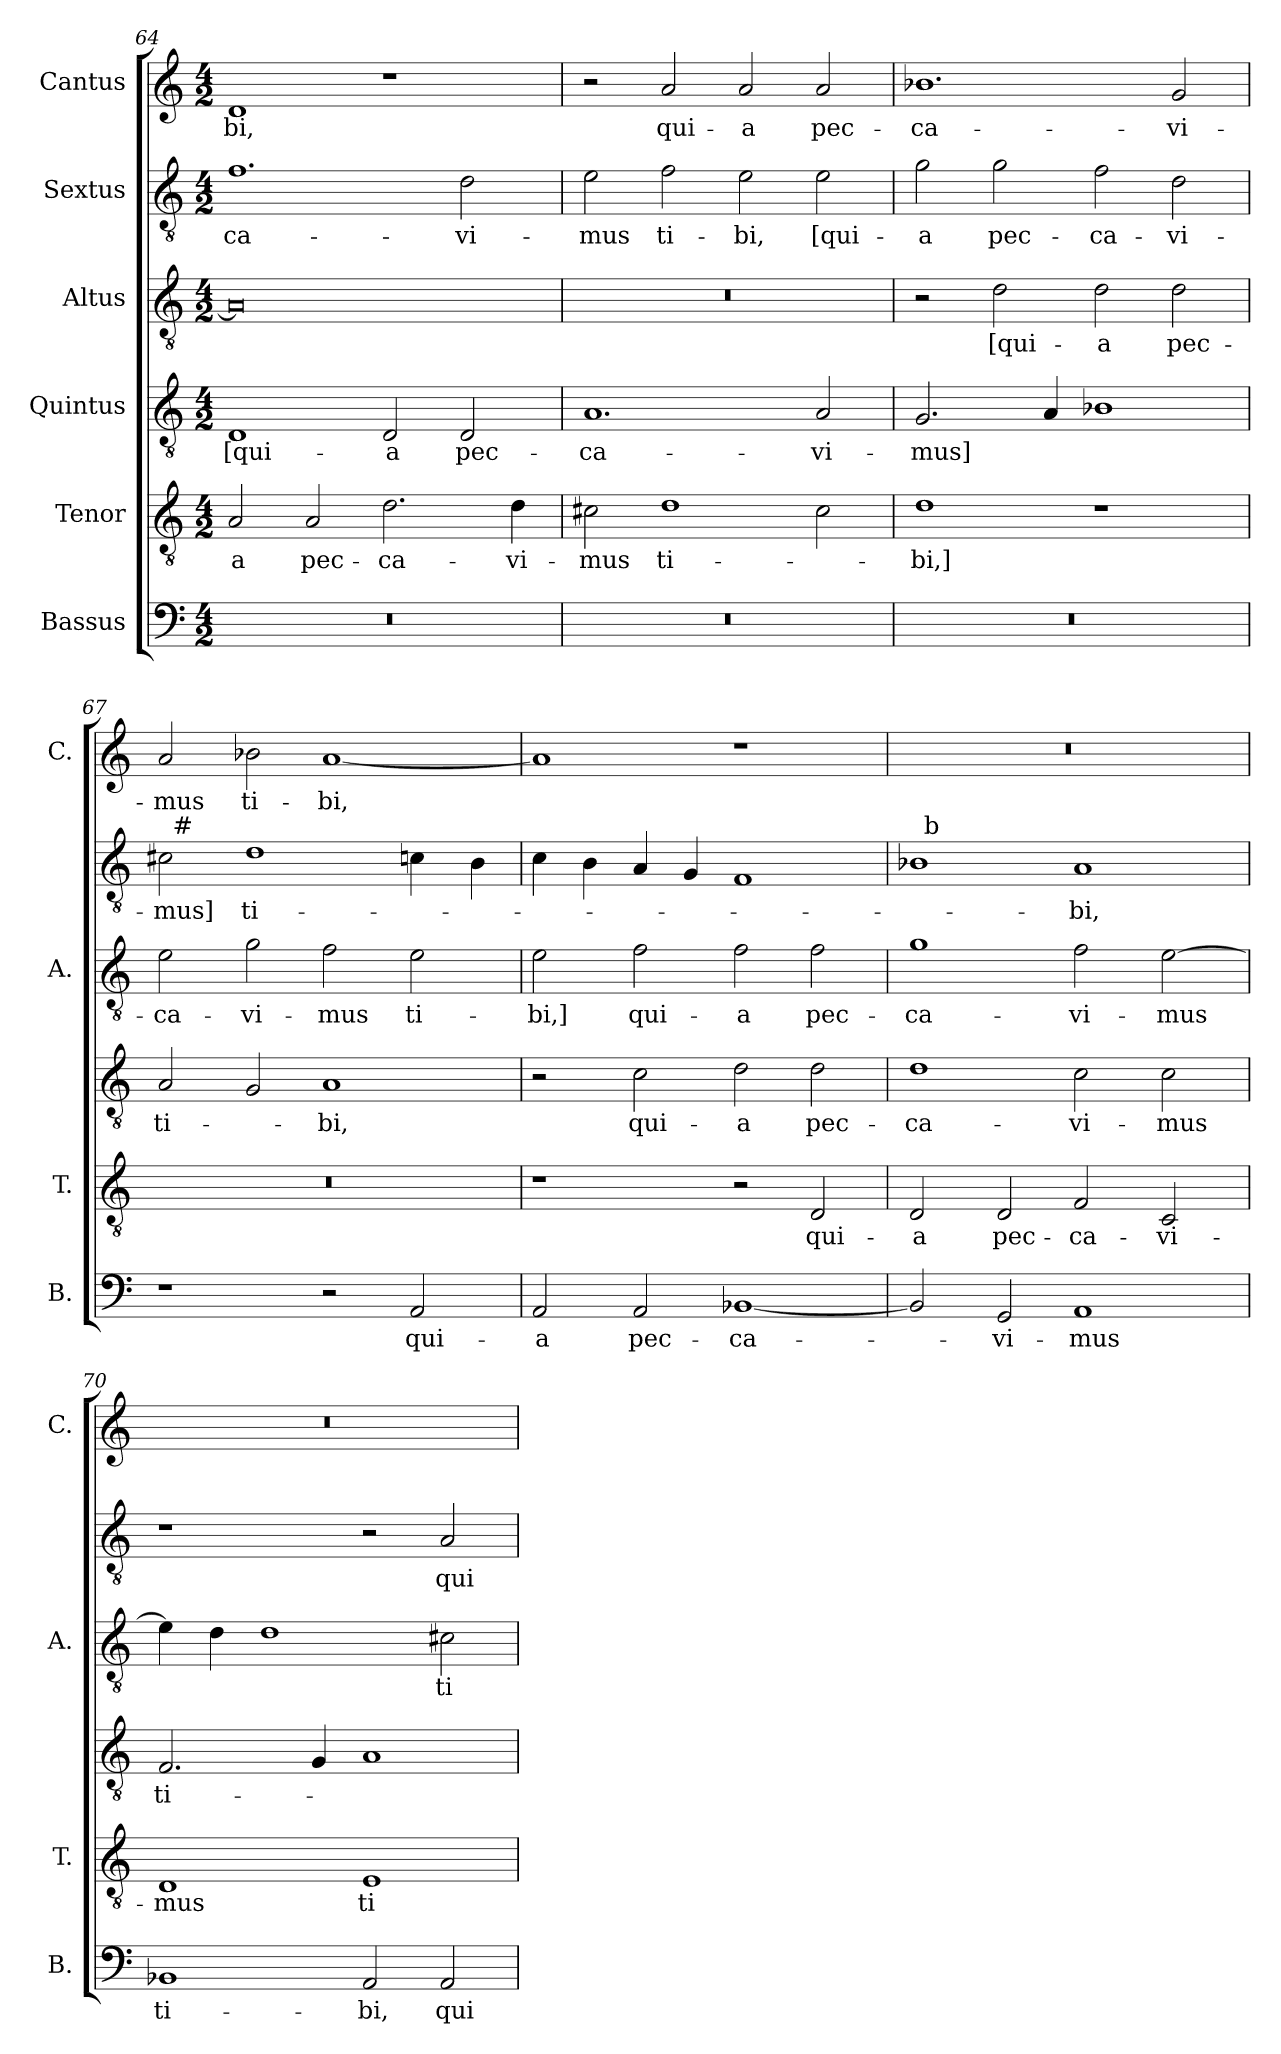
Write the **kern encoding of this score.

**kern	**text	**kern	**text	**kern	**text	**kern	**text	**kern	**text	**kern	**text
*part6	*part6	*part5	*part5	*part4	*part4	*part3	*part3	*part2	*part2	*part1	*part1
*staff6	*staff6	*staff5	*staff5	*staff4	*staff4	*staff3	*staff3	*staff2	*staff2	*staff1	*staff1
*I"Bassus	*	*I"Tenor	*	*I"Quintus	*	*I"Altus	*	*I"Sextus	*	*I"Cantus	*
*I'B.	*	*I'T.	*	*	*	*I'A.	*	*	*	*I'C.	*
*clefF4	*	*clefGv2	*	*clefGv2	*	*clefGv2	*	*clefGv2	*	*clefG2	*
*	*	*ITrd7c12	*	*ITrd7c12	*	*ITrd7c12	*	*ITrd7c12	*	*	*
*k[]	*	*k[]	*	*k[]	*	*k[]	*	*k[]	*	*k[]	*
*a:	*	*a:	*	*a:	*	*a:	*	*a:	*	*a:	*
*M4/2	*	*M4/2	*	*M4/2	*	*M4/2	*	*M4/2	*	*M4/2	*
=64	=64	=64	=64	=64	=64	=64	=64	=64	=64	=64	=64
!LO:N:vis=1	!	!	!LO:LY:b	!	!LO:LY:b	!	!	!	!LO:LY:b	!	!LO:LY:b
0r	.	2AA/	-a	1DD	[qui-	0AA]	.	1.F	-ca-	1d	-bi,
!	!	!	!LO:LY:b	!	!	!	!	!	!	!	!
.	.	2AA/	pec-	.	.	.	.	.	.	.	.
!	!	!	!LO:LY:b	!	!LO:LY:b	!	!	!	!	!	!
.	.	2.D\	-ca-	2DD/	-a	.	.	.	.	1r	.
!	!	!	!	!	!LO:LY:b	!	!	!	!LO:LY:b	!	!
.	.	.	.	2DD/	pec-	.	.	2D\	-vi-	.	.
!	!	!	!LO:LY:b	!	!	!	!	!	!	!	!
.	.	4D\	-vi-	.	.	.	.	.	.	.	.
=65	=65	=65	=65	=65	=65	=65	=65	=65	=65	=65	=65
!LO:N:vis=1	!	!	!LO:LY:b	!	!LO:LY:b	!LO:N:vis=1	!	!	!LO:LY:b	!	!
0r	.	2C#X\	-mus	1.AA	-ca-	0r	.	2E\	-mus	2r	.
!	!	!	!LO:LY:b	!	!	!	!	!	!LO:LY:b	!	!LO:LY:b
.	.	1D	ti-	.	.	.	.	2F\	ti-	2a/	qui-
!	!	!	!	!	!	!	!	!	!LO:LY:b	!	!LO:LY:b
.	.	.	.	.	.	.	.	2E\	-bi,	2a/	-a
!	!	!	!	!	!LO:LY:b	!	!	!	!LO:LY:b	!	!LO:LY:b
.	.	2C#\	.	2AA/	-vi-	.	.	2E\	[qui-	2a/	pec-
!!LO:LB:g=z
=66	=66	=66	=66	=66	=66	=66	=66	=66	=66	=66	=66
!LO:N:vis=1	!	!	!LO:LY:b	!	!LO:LY:b	!	!	!	!LO:LY:b	!	!LO:LY:b
0r	.	1D	-bi,]	2.GG/	-mus]	2r	.	2G\	-a	1.b-X	-ca-
!	!	!	!	!	!	!	!LO:LY:b	!	!LO:LY:b	!	!
.	.	.	.	.	.	2D\	[qui-	2G\	pec-	.	.
.	.	.	.	4AA/	.	.	.	.	.	.	.
!	!	!	!	!	!	!	!LO:LY:b	!	!LO:LY:b	!	!
.	.	1r	.	1BB-X	.	2D\	-a	2F\	-ca-	.	.
!	!	!	!	!	!	!	!LO:LY:b	!	!LO:LY:b	!	!LO:LY:b
.	.	.	.	.	.	2D\	pec-	2D\	-vi-	2g/	-vi-
=67	=67	=67	=67	=67	=67	=67	=67	=67	=67	=67	=67
!	!	!LO:N:vis=1	!	!	!LO:LY:b	!	!LO:LY:b	!	!LO:LY:b	!	!LO:LY:b
*	*	*	*	*	*	*	*	*^	*	*	*
1r	.	0r	.	2AA/	ti-	2E\	-ca-	2C#\	32ryy	-mus]	2a/	-mus
!	!	!	!	!	!	!	!	!	!LO:TX:a:t=#	!	!	!
.	.	.	.	.	.	.	.	.	1ryy	.	.	.
!	!	!	!	!	!	!	!LO:LY:b	!	!	!LO:LY:b	!	!LO:LY:b
.	.	.	.	2GG/	.	2G\	-vi-	1D	.	ti-	2b-X\	ti-
!	!	!	!	!	!LO:LY:b	!	!LO:LY:b	!	!	!	!	!LO:LY:b
2r	.	.	.	1AA	-bi,	2F\	-mus	.	.	.	[<1a	-bi,
.	.	.	.	.	.	.	.	.	2ryy	.	.	.
!	!LO:LY:b	!	!	!	!	!	!LO:LY:b	!	!	!	!	!
2AA/	qui-	.	.	.	.	2E\	ti-	4Cn\	.	.	.	.
.	.	.	.	.	.	.	.	.	4...ryy	.	.	.
.	.	.	.	.	.	.	.	4BB\	.	.	.	.
=68	=68	=68	=68	=68	=68	=68	=68	=68	=68	=68	=68	=68
!	!LO:LY:b	!	!	!	!	!	!LO:LY:b	!	!	!	!	!
*	*	*	*	*	*	*	*	*v	*v	*	*	*
2AA/	-a	1r	.	2r	.	2E\	-bi,]	4C\	.	1a]	.
.	.	.	.	.	.	.	.	4BB\	.	.	.
!	!LO:LY:b	!	!	!	!LO:LY:b	!	!LO:LY:b	!	!	!	!
2AA/	pec-	.	.	2C\	qui-	2F\	qui-	4AA/	.	.	.
.	.	.	.	.	.	.	.	4GG/	.	.	.
!	!LO:LY:b	!	!	!	!LO:LY:b	!	!LO:LY:b	!	!	!	!
[<1BB-X	-ca-	2r	.	2D\	-a	2F\	-a	1FF	.	1r	.
!	!	!	!LO:LY:b	!	!LO:LY:b	!	!LO:LY:b	!	!	!	!
.	.	2DD/	qui-	2D\	pec-	2F\	pec-	.	.	.	.
=69	=69	=69	=69	=69	=69	=69	=69	=69	=69	=69	=69
!	!	!	!LO:LY:b	!	!LO:LY:b	!	!LO:LY:b	!	!	!LO:N:vis=1	!
*	*	*	*	*	*	*	*	*^	*	*	*
2BB-/]	.	2DD/	-a	1D	-ca-	1G	-ca-	1BB-	32ryy	.	0r	.
!	!	!	!	!	!	!	!	!	!LO:TX:a:t=b	!	!	!
.	.	.	.	.	.	.	.	.	1ryy	.	.	.
!	!LO:LY:b	!	!LO:LY:b	!	!	!	!	!	!	!	!	!
2GG/	-vi-	2DD/	pec-	.	.	.	.	.	.	.	.	.
!	!LO:LY:b	!	!LO:LY:b	!	!LO:LY:b	!	!LO:LY:b	!	!	!LO:LY:b	!	!
1AA	-mus	2FF/	-ca-	2C\	-vi-	2F\	-vi-	1AA	.	-bi,	.	.
.	.	.	.	.	.	.	.	.	2ryy	.	.	.
!	!	!	!LO:LY:b	!	!LO:LY:b	!	!LO:LY:b	!	!	!	!	!
.	.	2CC/	-vi-	2C\	-mus	[>2E\	-mus	.	.	.	.	.
.	.	.	.	.	.	.	.	.	4...ryy	.	.	.
=70	=70	=70	=70	=70	=70	=70	=70	=70	=70	=70	=70	=70
!	!LO:LY:b	!	!LO:LY:b	!	!LO:LY:b	!	!	!	!	!	!LO:N:vis=1	!
*	*	*	*	*	*	*	*	*v	*v	*	*	*
1BB-X	ti-	1DD	-mus	2.FF/	ti-	4E\]	.	1r	.	0r	.
.	.	.	.	.	.	4D\	.	.	.	.	.
.	.	.	.	.	.	1D	.	.	.	.	.
.	.	.	.	4GG/	.	.	.	.	.	.	.
!	!LO:LY:b	!	!LO:LY:b	!	!	!	!	!	!	!	!
2AA/	-bi,	1EE	ti-	1AA	.	.	.	2r	.	.	.
!	!LO:LY:b	!	!	!	!	!	!LO:LY:b	!	!LO:LY:b	!	!
2AA/	qui-	.	.	.	.	2C#X\	ti-	2AA/	qui-	.	.
=	=	=	=	=	=	=	=	=	=	=	=
*-	*-	*-	*-	*-	*-	*-	*-	*-	*-	*-	*-
